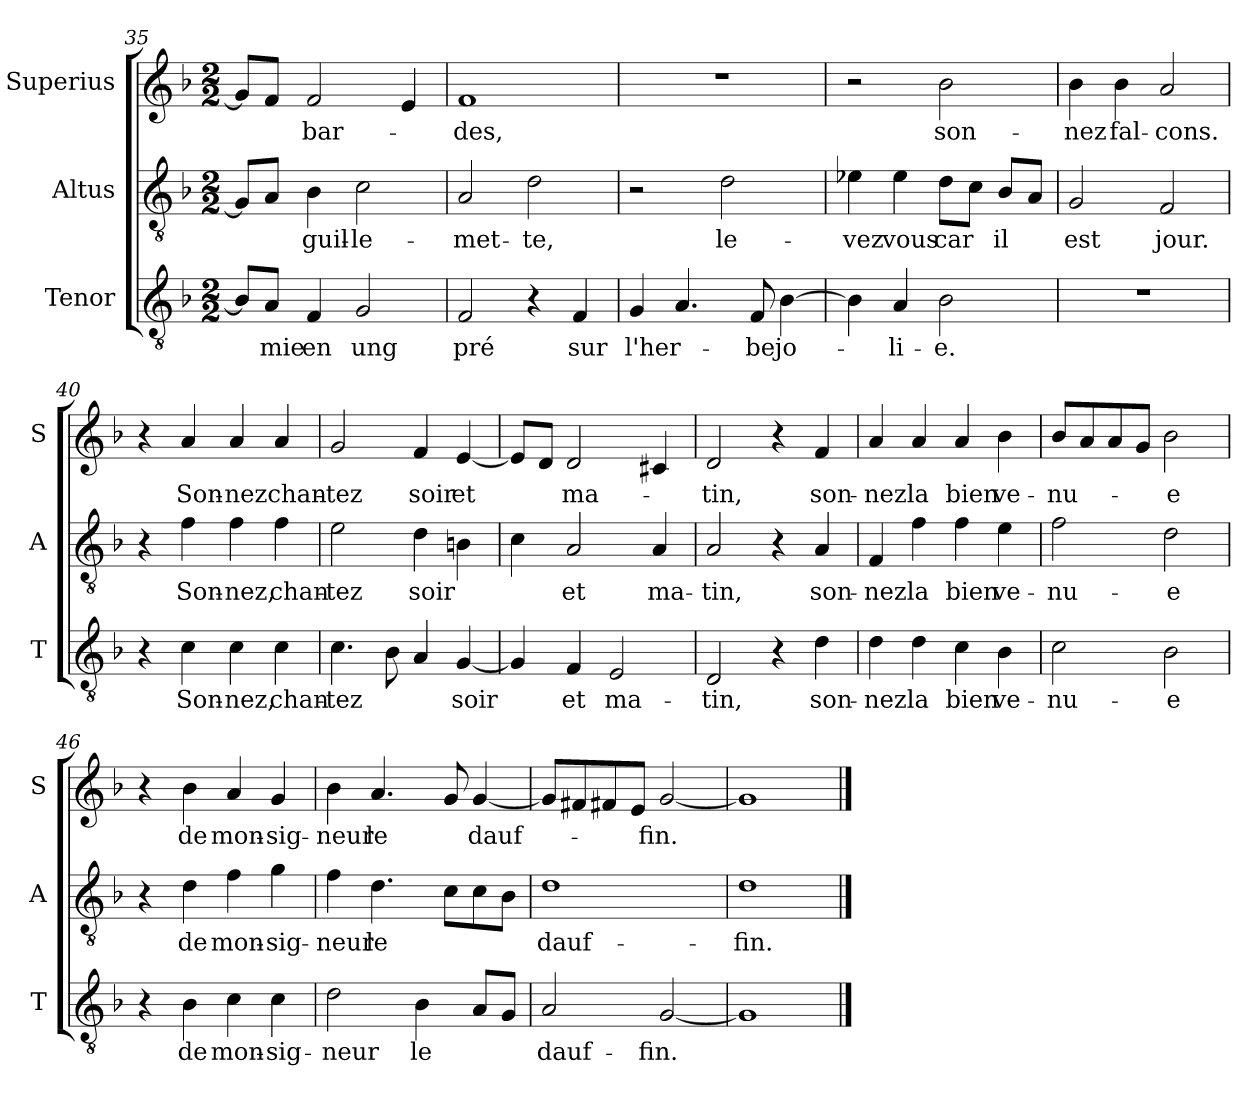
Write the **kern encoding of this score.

**kern	**text	**kern	**text	**kern	**text
*part3	*part3	*part2	*part2	*part1	*part1
*staff3	*staff3	*staff2	*staff2	*staff1	*staff1
*I"Tenor	*	*I"Altus	*	*I"Superius	*
*I'T	*	*I'A	*	*I'S	*
*clefGv2	*	*clefGv2	*	*clefG2	*
*k[b-]	*	*k[b-]	*	*k[b-]	*
*M2/2	*	*M2/2	*	*M2/2	*
=35	=35	=35	=35	=35	=35
8B-L]	.	8GL]	.	8gL]	.
8AJ	mie	8AJ	.	8fJ	.
4F	en	4B-	guil-	2f	-bar-
2G	ung	2c	-le-	.	.
.	.	.	.	4e	.
=36	=36	=36	=36	=36	=36
2F	pré	2A	-met-	1f	-des,
4r	.	2d	-te,	.	.
4F	sur	.	.	.	.
=37	=37	=37	=37	=37	=37
4G	l'her-	2r	.	1r	.
4.A	.	.	.	.	.
.	.	2d	le-	.	.
8F	-be	.	.	.	.
[4B-	jo-	.	.	.	.
=38	=38	=38	=38	=38	=38
4B-]	.	4e-X	-vez	2r	.
4A	-li-	4e-	vous	.	.
2B-	-e.	8dL	car	2b-	son-
.	.	8cJ	.	.	.
.	.	8B-L	il	.	.
.	.	8AJ	.	.	.
=39	=39	=39	=39	=39	=39
1r	.	2G	est	4b-	-nez
.	.	.	.	4b-	fal-
.	.	2F	jour.	2a	-cons.
=40	=40	=40	=40	=40	=40
4r	.	4r	.	4r	.
4c	Son-	4f	Son-	4a	Son-
4c	-nez,	4f	-nez,	4a	-nez
4c	chan-	4f	chan-	4a	chan-
=41	=41	=41	=41	=41	=41
4.c	-tez	2e	-tez	2g	-tez
8B-	.	.	.	.	.
4A	.	4d	soir	4f	soir
[4G	soir	4Bn	.	[4e	et
=42	=42	=42	=42	=42	=42
4G]	.	4c	.	8eL]	.
.	.	.	.	8dJ	.
4F	et	2A	et	2d	ma-
2E	ma-	.	.	.	.
.	.	4A	ma-	4c#X	.
=43	=43	=43	=43	=43	=43
2D	-tin,	2A	-tin,	2d	-tin,
4r	.	4r	.	4r	.
4d	son-	4A	son-	4f	son-
=44	=44	=44	=44	=44	=44
4d	-nez	4F	-nez	4a	-nez
4d	la	4f	la	4a	la
4c	bien	4f	bien	4a	bien
4B-	ve-	4e	ve-	4b-	ve-
=45	=45	=45	=45	=45	=45
2c	-nu-	2f	-nu-	8b-L	-nu-
.	.	.	.	8a	.
.	.	.	.	8a	.
.	.	.	.	8gJ	.
2B-	-e	2d	-e	2b-	-e
=46	=46	=46	=46	=46	=46
4r	.	4r	.	4r	.
4B-	de	4d	de	4b-	de
4c	mon-	4f	mon-	4a	mon-
4c	-sig-	4g	-sig-	4g	-sig-
=47	=47	=47	=47	=47	=47
2d	-neur	4f	-neur	4b-	-neur
.	.	4.d	le	4.a	le
4B-	le	.	.	.	.
.	.	8cL	.	8g	.
8AL	.	8c	.	[4g	dauf-
8GJ	.	8B-J	.	.	.
=48	=48	=48	=48	=48	=48
2A	dauf-	1d	dauf-	8gL]	.
.	.	.	.	8f#X	.
.	.	.	.	8f#X	.
.	.	.	.	8eJ	.
[2G	-fin.	.	.	[2g	-fin.
=49	=49	=49	=49	=49	=49
1G]	.	1d	-fin.	1g]	.
==	==	==	==	==	==
*-	*-	*-	*-	*-	*-
